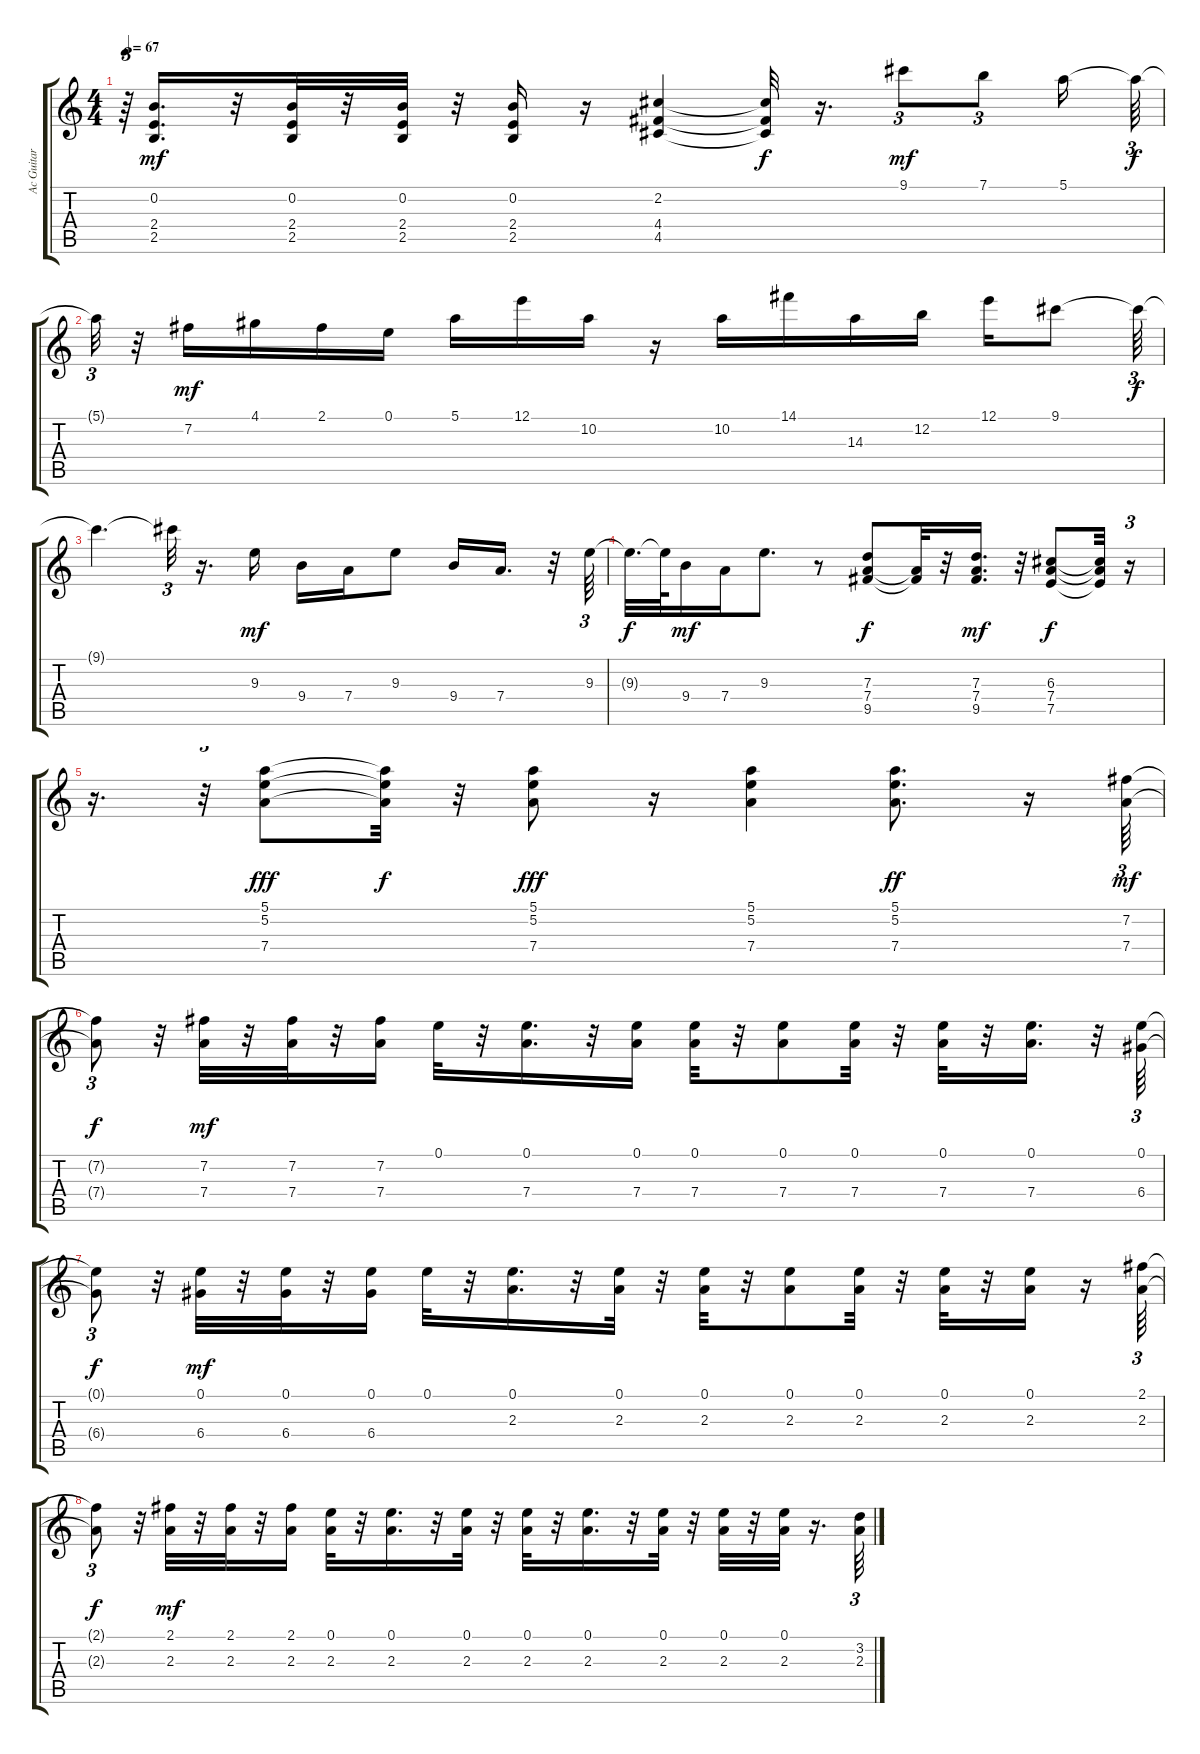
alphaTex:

\track ("Ac Guitar" "Ac Guitar") {instrument acousticguitarnylon}
\staff {score tabs}
\tuning (E4 B3 G3 D3 A2 E2) {hide}
\ts (4 4)
\tempo 67
\clef g2
\ks c
r.64{tu (3 2) dy mf} (0.2 2.4 2.5).16{d} r.32 (0.2 2.4 2.5).32 r.32 (0.2 2.4 2.5).32 r.32 (0.2 2.4 2.5).16 r.16 (2.2 4.4 4.5).4 (2.2{t} 4.4{t} 4.5{t}).32{dy f} r.16{d} 9.1.8{tu (3 2) dy mf} 7.1.8{tu (3 2)} 5.1.16 5.1{t}.64{tu (3 2) dy f} |
5.1{t}.32{tu (3 2)} r.32 7.2.16{dy mf} 4.1.16 2.1.16 0.1.16 5.1.16 12.1.16 10.2.16 r.16 10.2.16 14.1.16 14.3.16 12.2.16 12.1.16 9.1.8 9.1{t}.64{tu (3 2) dy f} |
9.1{t}.4{d} 9.1{t}.32{tu (3 2)} r.16{d} 9.3.16{dy mf} 9.4.16 7.4.16 9.3.8 9.4.16 7.4.16{d} r.32 9.3.64{tu (3 2)} |
9.3{t}.32{d dy f} 9.3{t}.64 9.4.16{dy mf} 7.4.16 9.3.8{d} r.8 (7.3 7.4 9.5).8{dy f} (7.4{t} 9.5{t}).32 r.32 (7.3 7.4 9.5).16{d dy mf} r.32 (6.3 7.4 7.5).8{dy f} (6.3{t} 7.4{t} 7.5{t}).32 r.16{tu (3 2)} |
r.16{d} r.32{tu (3 2)} (5.1 5.2 7.4).8{dy fff} (5.1{t} 5.2{t} 7.4{t}).32{dy f} r.32 (5.1 5.2 7.4).8{dy fff} r.16 (5.1 5.2 7.4).4 (5.1 5.2 7.4).8{d dy ff} r.16 (7.2 7.4).64{tu (3 2) dy mf} |
(7.2{t} 7.4{t}).8{tu (3 2) dy f} r.32 (7.2 7.4).32{dy mf} r.32 (7.2 7.4).32 r.32 (7.2 7.4).16 0.1.32 r.32 (0.1 7.4).16{d} r.32 (0.1 7.4).16 (0.1 7.4).32 r.32 (0.1 7.4).8 (0.1 7.4).32 r.32 (0.1 7.4).32 r.32 (0.1 7.4).16{d} r.32 (0.1 6.4).64{tu (3 2)} |
(0.1{t} 6.4{t}).8{tu (3 2) dy f} r.32 (0.1 6.4).32{dy mf} r.32 (0.1 6.4).32 r.32 (0.1 6.4).16 0.1.32 r.32 (0.1 2.3).16{d} r.32 (0.1 2.3).32 r.32 (0.1 2.3).32 r.32 (0.1 2.3).8 (0.1 2.3).32 r.32 (0.1 2.3).32 r.32 (0.1 2.3).16 r.16 (2.1 2.3).64{tu (3 2)} |
(2.1{t} 2.3{t}).8{tu (3 2) dy f} r.32 (2.1 2.3).32{dy mf} r.32 (2.1 2.3).32 r.32 (2.1 2.3).16 (0.1 2.3).32 r.32 (0.1 2.3).16{d} r.32 (0.1 2.3).32 r.32 (0.1 2.3).32 r.32 (0.1 2.3).16{d} r.32 (0.1 2.3).32 r.32 (0.1 2.3).32 r.32 (0.1 2.3).32 r.16{d} (3.2 2.3).64{tu (3 2)}
